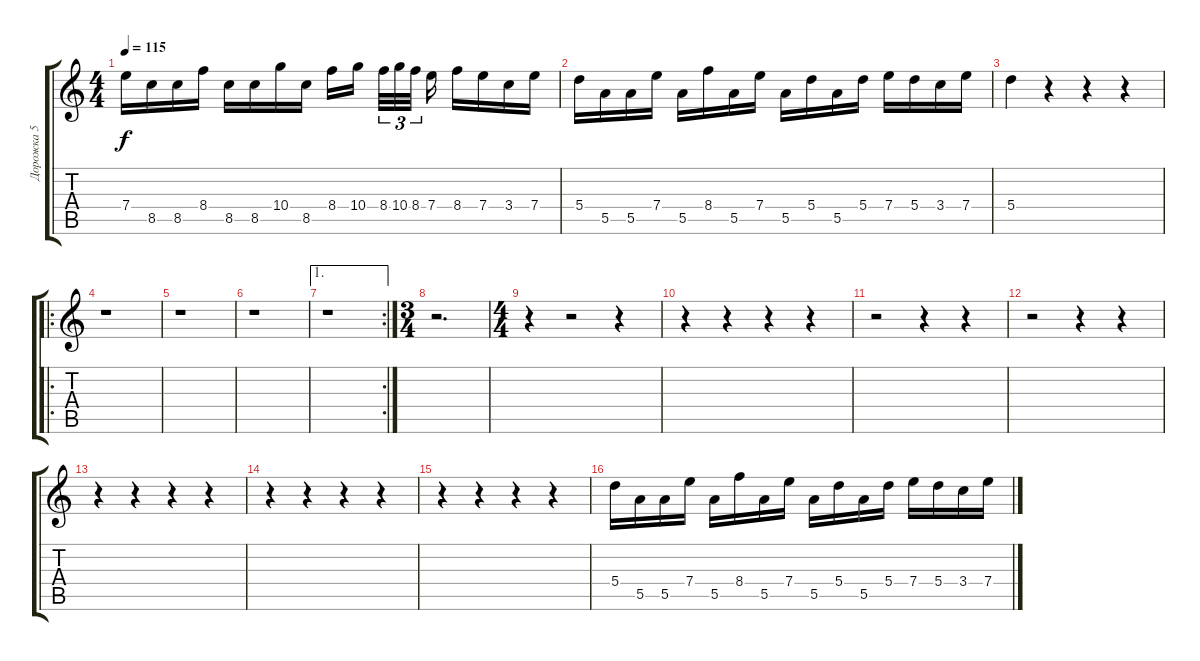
\track ("Дорожка 5" "Дорожка 5") {instrument piccolo}
\staff {score tabs}
\tuning (B5 Gb5 D5 A4 E4 B3) {hide}
\ts (4 4)
\tempo 115
\clef g2
\ks c
7.4.16{dy f} 8.5.16 8.5.16 8.4.16 8.5.16 8.5.16 10.4.16 8.5.16 8.4.16 10.4.16{beam splitsecondary} 8.4.32{tu (3 2)} 10.4.32{tu (3 2)} 8.4.32{tu (3 2) beam splitsecondary} 7.4.16 8.4.16 7.4.16 3.4.16 7.4.16 |
5.4.16 5.5.16 5.5.16 7.4.16 5.5.16 8.4.16 5.5.16 7.4.16 5.5.16 5.4.16 5.5.16 5.4.16 7.4.16 5.4.16 3.4.16 7.4.16 |
5.4.4 r.4 r.4 r.4 |
\ro
r.1 |
r.1 |
r.1 |
\ae 1
\rc 2
r.1 |
\ts (3 4)
r.2{d} |
\ts (4 4)
r.4 r.2 r.4 |
r.4 r.4 r.4 r.4 |
r.2 r.4 r.4 |
r.2 r.4 r.4 |
r.4 r.4 r.4 r.4 |
r.4 r.4 r.4 r.4 |
r.4 r.4 r.4 r.4 |
5.4.16 5.5.16 5.5.16 7.4.16 5.5.16 8.4.16 5.5.16 7.4.16 5.5.16 5.4.16 5.5.16 5.4.16 7.4.16 5.4.16 3.4.16 7.4.16
